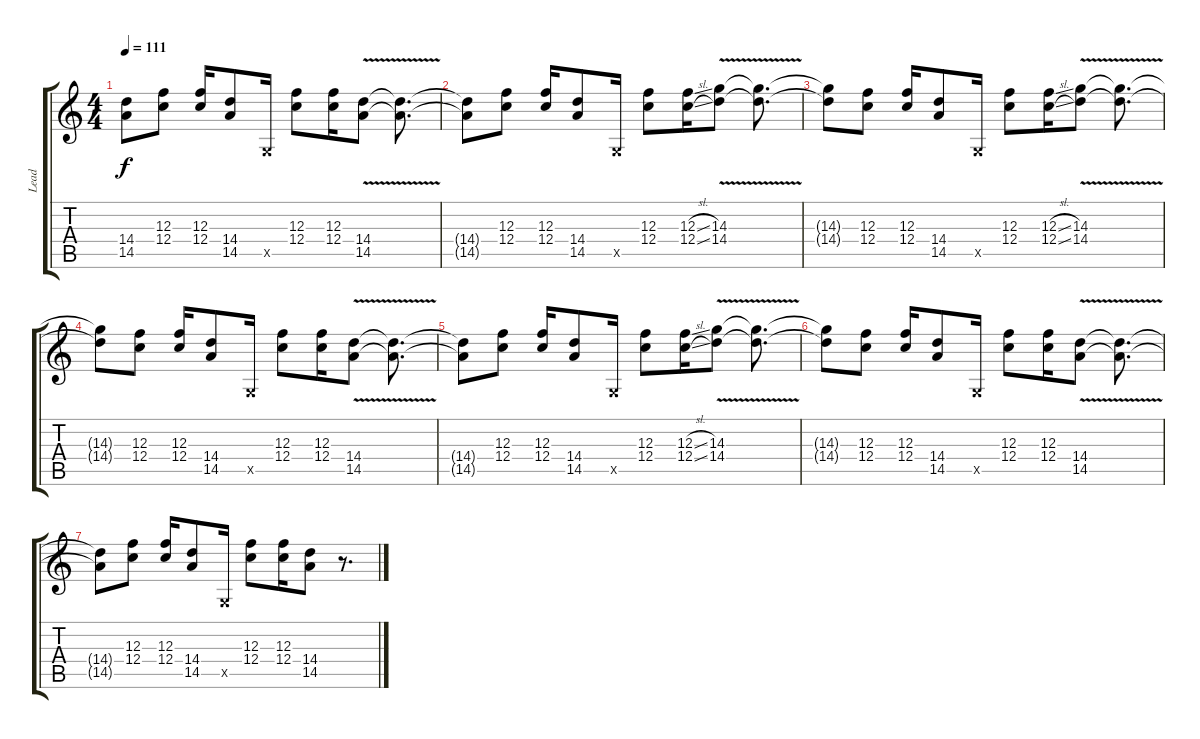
\track ("Lead" "Lead") {instrument overdrivenguitar}
\staff {score tabs}
\tuning (D4 A3 F3 C3 G2 D2) {hide}
\ts (4 4)
\tempo 111
\clef g2
\ks c
(14.4{t} 14.5{t}).8{dy f} (12.3 12.4).8 (12.3 12.4).16 (14.4 14.5).8 0.5{x}.16 (12.3 12.4).8 (12.3 12.4).16 (14.4{v} 14.5{v}).8 (14.4{t} 14.5{t}).8{d} |
(14.4{t} 14.5{t}).8 (12.3 12.4).8 (12.3 12.4).16 (14.4 14.5).8 0.5{x}.16 (12.3 12.4).8 (12.3{sl} 12.4{sl}).16 (14.3{v} 14.4{v}).8 (14.3{t} 14.4{t}).8{d} |
(14.3{t} 14.4{t}).8 (12.3 12.4).8 (12.3 12.4).16 (14.4 14.5).8 0.5{x}.16 (12.3 12.4).8 (12.3{sl} 12.4{sl}).16 (14.3{v} 14.4{v}).8 (14.3{t} 14.4{t}).8{d} |
(14.3{t} 14.4{t}).8 (12.3 12.4).8 (12.3 12.4).16 (14.4 14.5).8 0.5{x}.16 (12.3 12.4).8 (12.3 12.4).16 (14.4{v} 14.5{v}).8 (14.4{t} 14.5{t}).8{d} |
(14.4{t} 14.5{t}).8 (12.3 12.4).8 (12.3 12.4).16 (14.4 14.5).8 0.5{x}.16 (12.3 12.4).8 (12.3{sl} 12.4{sl}).16 (14.3{v} 14.4{v}).8 (14.3{t} 14.4{t}).8{d} |
(14.3{t} 14.4{t}).8 (12.3 12.4).8 (12.3 12.4).16 (14.4 14.5).8 0.5{x}.16 (12.3 12.4).8 (12.3 12.4).16 (14.4{v} 14.5{v}).8 (14.4{t} 14.5{t}).8{d} |
(14.4{t} 14.5{t}).8 (12.3 12.4).8 (12.3 12.4).16 (14.4 14.5).8 0.5{x}.16 (12.3 12.4).8 (12.3 12.4).16 (14.4 14.5).8 r.8{d}
